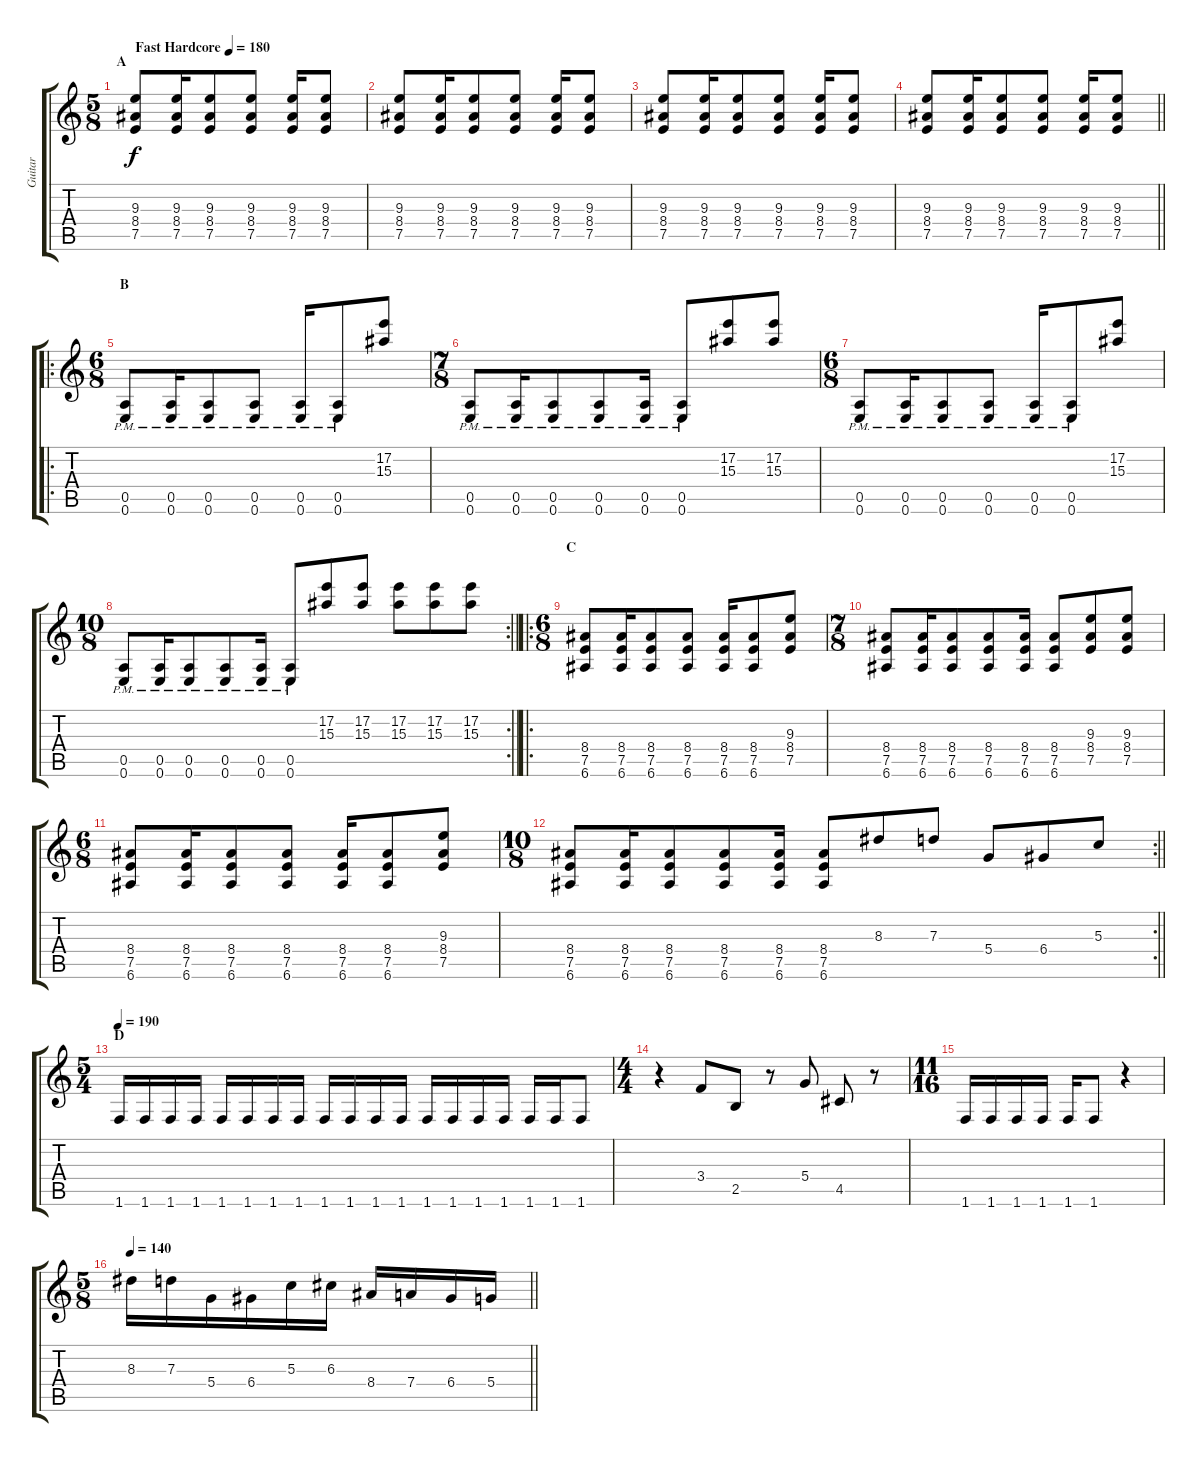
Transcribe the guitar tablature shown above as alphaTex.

\track ("Guitar" "Guitar") {instrument distortionguitar}
\staff {score tabs}
\tuning (E4 B3 G3 D3 A2 E2) {hide}
\ts (5 8)
\section ("" "A")
\tempo (180 "Fast Hardcore")
\clef g2
\ks c
(9.3 8.4 7.5).8{dy f instrument distortionguitar} (9.3 8.4 7.5).16 (9.3 8.4 7.5).8 (9.3 8.4 7.5).8 (9.3 8.4 7.5).16 (9.3 8.4 7.5).8 |
(9.3 8.4 7.5).8 (9.3 8.4 7.5).16 (9.3 8.4 7.5).8 (9.3 8.4 7.5).8 (9.3 8.4 7.5).16 (9.3 8.4 7.5).8 |
(9.3 8.4 7.5).8 (9.3 8.4 7.5).16 (9.3 8.4 7.5).8 (9.3 8.4 7.5).8 (9.3 8.4 7.5).16 (9.3 8.4 7.5).8 |
\barLineRight lightlight
(9.3 8.4 7.5).8 (9.3 8.4 7.5).16 (9.3 8.4 7.5).8 (9.3 8.4 7.5).8 (9.3 8.4 7.5).16 (9.3 8.4 7.5).8 |
\ro
\ts (6 8)
\section ("" "B")
(0.5{pm} 0.6{pm}).8 (0.5{pm} 0.6{pm}).16 (0.5{pm} 0.6{pm}).8 (0.5{pm} 0.6{pm}).8 (0.5{pm} 0.6{pm}).16 (0.5{pm} 0.6{pm}).8 (17.2 15.3).8 |
\ts (7 8)
(0.5{pm} 0.6{pm}).8 (0.5{pm} 0.6{pm}).16 (0.5{pm} 0.6{pm}).8 (0.5{pm} 0.6{pm}).8 (0.5{pm} 0.6{pm}).16 (0.5{pm} 0.6{pm}).8 (17.2 15.3).8 (17.2 15.3).8 |
\ts (6 8)
(0.5{pm} 0.6{pm}).8 (0.5{pm} 0.6{pm}).16 (0.5{pm} 0.6{pm}).8 (0.5{pm} 0.6{pm}).8 (0.5{pm} 0.6{pm}).16 (0.5{pm} 0.6{pm}).8 (17.2 15.3).8 |
\rc 2
\ts (10 8)
\barLineRight lightlight
(0.5{pm} 0.6{pm}).8 (0.5{pm} 0.6{pm}).16 (0.5{pm} 0.6{pm}).8 (0.5{pm} 0.6{pm}).8 (0.5{pm} 0.6{pm}).16 (0.5{pm} 0.6{pm}).8 (17.2 15.3).8 (17.2 15.3).8 (17.2 15.3).8 (17.2 15.3).8 (17.2 15.3).8 |
\ro
\ts (6 8)
\section ("" "C")
(8.4 7.5 6.6).8 (8.4 7.5 6.6).16 (8.4 7.5 6.6).8 (8.4 7.5 6.6).8 (8.4 7.5 6.6).16 (8.4 7.5 6.6).8 (9.3 8.4 7.5).8 |
\ts (7 8)
(8.4 7.5 6.6).8 (8.4 7.5 6.6).16 (8.4 7.5 6.6).8 (8.4 7.5 6.6).8 (8.4 7.5 6.6).16 (8.4 7.5 6.6).8 (9.3 8.4 7.5).8 (9.3 8.4 7.5).8 |
\ts (6 8)
(8.4 7.5 6.6).8 (8.4 7.5 6.6).16 (8.4 7.5 6.6).8 (8.4 7.5 6.6).8 (8.4 7.5 6.6).16 (8.4 7.5 6.6).8 (9.3 8.4 7.5).8 |
\rc 2
\ts (10 8)
\barLineRight lightlight
(8.4 7.5 6.6).8 (8.4 7.5 6.6).16 (8.4 7.5 6.6).8 (8.4 7.5 6.6).8 (8.4 7.5 6.6).16 (8.4 7.5 6.6).8 8.3.8 7.3.8 5.4.8 6.4.8 5.3.8 |
\ts (5 4)
\section ("" "D")
\tempo 190
1.6.16 1.6.16 1.6.16 1.6.16 1.6.16 1.6.16 1.6.16 1.6.16 1.6.16 1.6.16 1.6.16 1.6.16 1.6.16 1.6.16 1.6.16 1.6.16 1.6.16 1.6.16 1.6.8 |
\ts (4 4)
r.4 3.4.8 2.5.8 r.8 5.4.8 4.5.8 r.8 |
\ts (11 16)
1.6.16 1.6.16 1.6.16 1.6.16 1.6.16 1.6.8 r.4 |
\ts (5 8)
\tempo 140
\barLineRight lightlight
8.3.16 7.3.16 5.4.16 6.4.16 5.3.16 6.3.16 8.4.16 7.4.16 6.4.16 5.4.16
